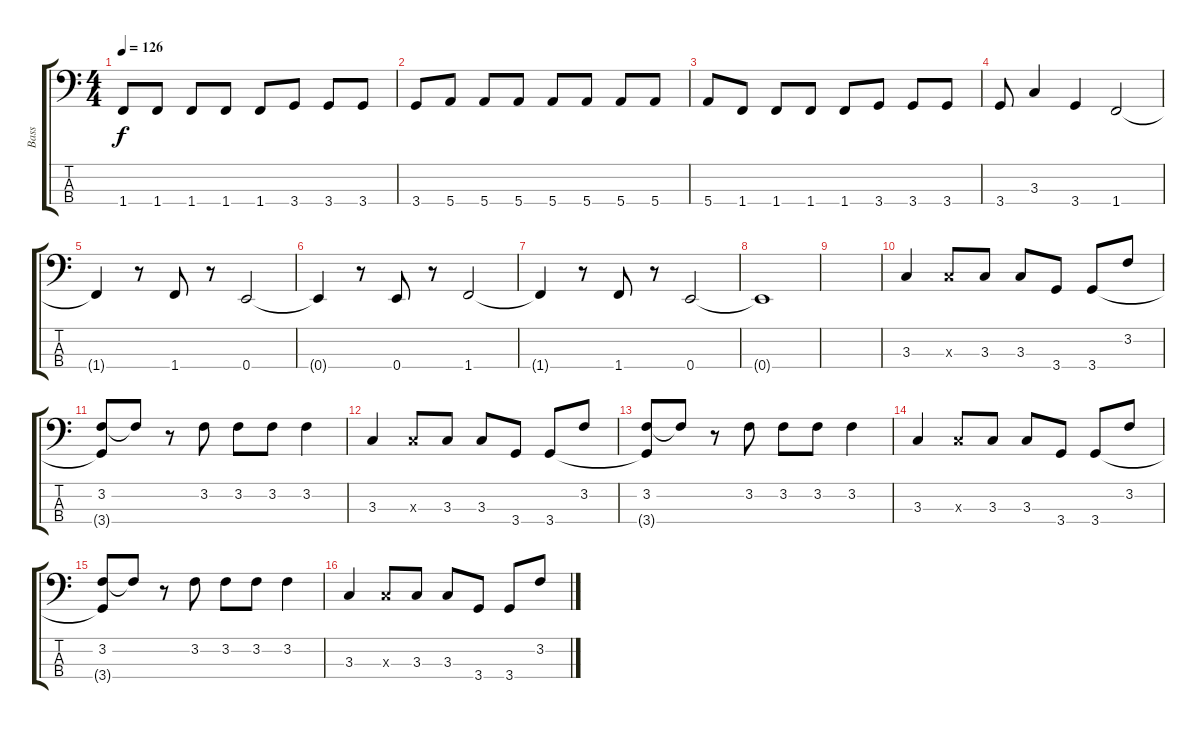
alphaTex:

\track ("Bass" "Bass") {instrument acousticbass}
\staff {score tabs}
\tuning (G2 D2 A1 E1) {hide}
\ts (4 4)
\tempo 126
\clef f4
\ks c
1.4.8{dy f} 1.4.8 1.4.8 1.4.8 1.4.8 3.4.8 3.4.8 3.4.8 |
3.4.8 5.4.8 5.4.8 5.4.8 5.4.8 5.4.8 5.4.8 5.4.8 |
5.4.8 1.4.8 1.4.8 1.4.8 1.4.8 3.4.8 3.4.8 3.4.8 |
3.4.8 3.3.4 3.4.4 1.4.2 |
1.4{t}.4 r.8 1.4.8 r.8 0.4.2 |
0.4{t}.4 r.8 0.4.8 r.8 1.4.2 |
1.4{t}.4 r.8 1.4.8 r.8 0.4.2 |
0.4{t}.1 |
|
3.3.4 3.3{x}.8 3.3.8 3.3.8 3.4.8 3.4.8 3.2.8 |
(3.2 3.4{t}).8 3.2{t}.8 r.8 3.2.8 3.2.8 3.2.8 3.2.4 |
3.3.4 3.3{x}.8 3.3.8 3.3.8 3.4.8 3.4.8 3.2.8 |
(3.2 3.4{t}).8 3.2{t}.8 r.8 3.2.8 3.2.8 3.2.8 3.2.4 |
3.3.4 3.3{x}.8 3.3.8 3.3.8 3.4.8 3.4.8 3.2.8 |
(3.2 3.4{t}).8 3.2{t}.8 r.8 3.2.8 3.2.8 3.2.8 3.2.4 |
3.3.4 3.3{x}.8 3.3.8 3.3.8 3.4.8 3.4.8 3.2.8
